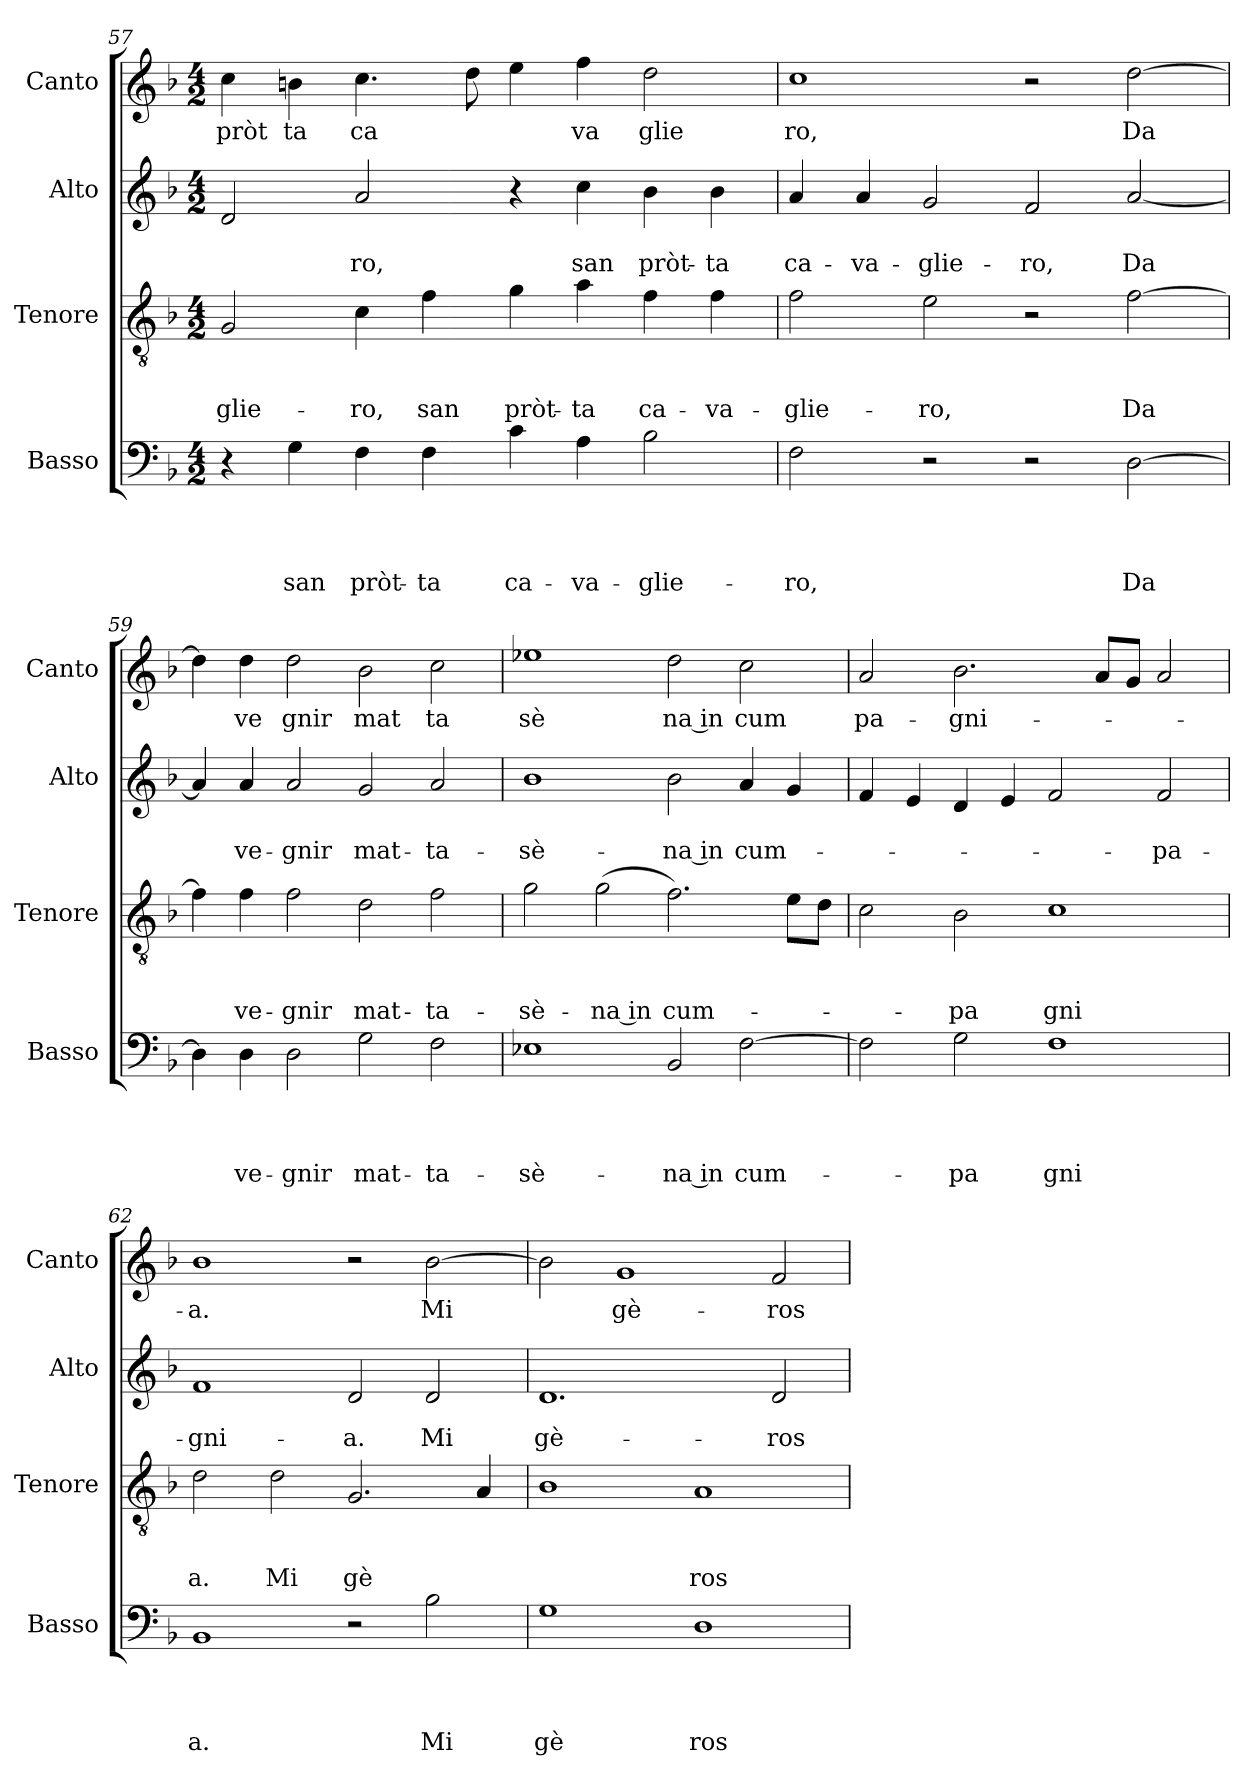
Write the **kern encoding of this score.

**kern	**text	**text	**text	**text	**kern	**text	**text	**text	**kern	**text	**text	**kern	**text
*part4	*part4	*part4	*part4	*part4	*part3	*part3	*part3	*part3	*part2	*part2	*part2	*part1	*part1
*staff4	*staff4	*staff4	*staff4	*staff4	*staff3	*staff3	*staff3	*staff3	*staff2	*staff2	*staff2	*staff1	*staff1
*I"Basso	*	*	*	*	*I"Tenore	*	*	*	*I"Alto	*	*	*I"Canto	*
*I'Basso	*	*	*	*	*I'Tenore	*	*	*	*I'Alto	*	*	*I'Canto	*
*clefF4	*	*	*	*	*clefGv2	*	*	*	*clefG2	*	*	*clefG2	*
*k[b-]	*	*	*	*	*k[b-]	*	*	*	*k[b-]	*	*	*k[b-]	*
*F:	*	*	*	*	*F:	*	*	*	*F:	*	*	*F:	*
*M4/2	*	*	*	*	*M4/2	*	*	*	*M4/2	*	*	*M4/2	*
=57	=57	=57	=57	=57	=57	=57	=57	=57	=57	=57	=57	=57	=57
!	!	!	!	!	!	!	!	!LO:LY:b	!	!	!	!	!LO:LY:b
4r	.	.	.	.	2G/	.	.	-glie-	2d/	.	.	4cc\	pròt
!	!	!	!	!LO:LY:b	!	!	!	!	!	!	!	!	!LO:LY:b
4G\	.	.	.	san	.	.	.	.	.	.	.	4bn\	ta
!	!	!	!	!LO:LY:b	!	!	!	!LO:LY:b	!	!	!LO:LY:b	!	!LO:LY:b
4F\	.	.	.	pròt-	4c\	.	.	-ro,	2a/	.	-ro,	4.cc\	ca
!	!	!	!	!LO:LY:b	!	!	!	!LO:LY:b	!	!	!	!	!
4F\	.	.	.	-ta	4f\	.	.	san	.	.	.	.	.
.	.	.	.	.	.	.	.	.	.	.	.	8dd\	.
!	!	!	!	!LO:LY:b	!	!	!	!LO:LY:b	!	!	!	!	!
4c\	.	.	.	ca-	4g\	.	.	pròt-	4r	.	.	4ee\	.
!	!	!	!	!LO:LY:b	!	!	!	!LO:LY:b	!	!	!LO:LY:b	!	!LO:LY:b
4A\	.	.	.	-va-	4a\	.	.	-ta	4cc\	.	san	4ff\	va
!	!	!	!	!LO:LY:b	!	!	!	!LO:LY:b	!	!	!LO:LY:b	!	!LO:LY:b
2B-\	.	.	.	-glie-	4f\	.	.	ca-	4b-\	.	pròt-	2dd\	glie
!	!	!	!	!	!	!	!	!LO:LY:b	!	!	!LO:LY:b	!	!
.	.	.	.	.	4f\	.	.	-va-	4b-\	.	-ta	.	.
=58	=58	=58	=58	=58	=58	=58	=58	=58	=58	=58	=58	=58	=58
!	!	!	!	!LO:LY:b	!	!	!	!LO:LY:b	!	!	!LO:LY:b	!	!LO:LY:b
2F\	.	.	.	-ro,	2f\	.	.	-glie-	4a/	.	ca-	1cc	ro,
!	!	!	!	!	!	!	!	!	!	!	!LO:LY:b	!	!
.	.	.	.	.	.	.	.	.	4a/	.	-va-	.	.
!	!	!	!	!	!	!	!	!LO:LY:b	!	!	!LO:LY:b	!	!
2r	.	.	.	.	2e\	.	.	-ro,	2g/	.	-glie-	.	.
!	!	!	!	!	!	!	!	!	!	!	!LO:LY:b	!	!
2r	.	.	.	.	2r	.	.	.	2f/	.	-ro,	2r	.
!	!	!	!	!LO:LY:b	!	!	!	!LO:LY:b	!	!	!LO:LY:b	!	!LO:LY:b
[>2D\	.	.	.	Da	[>2f\	.	.	Da	[<2a/	.	Da	[>2dd\	Da
=59	=59	=59	=59	=59	=59	=59	=59	=59	=59	=59	=59	=59	=59
4D\]	.	.	.	.	4f\]	.	.	.	4a/]	.	.	4dd\]	.
!	!	!	!	!LO:LY:b	!	!	!	!LO:LY:b	!	!	!LO:LY:b	!	!LO:LY:b
4D\	.	.	.	ve-	4f\	.	.	ve-	4a/	.	ve-	4dd\	ve
!	!	!	!	!LO:LY:b	!	!	!	!LO:LY:b	!	!	!LO:LY:b	!	!LO:LY:b
2D\	.	.	.	-gnir	2f\	.	.	-gnir	2a/	.	-gnir	2dd\	gnir
!	!	!	!	!LO:LY:b	!	!	!	!LO:LY:b	!	!	!LO:LY:b	!	!LO:LY:b
2G\	.	.	.	mat-	2d\	.	.	mat-	2g/	.	mat-	2b-\	mat
!	!	!	!	!LO:LY:b	!	!	!	!LO:LY:b	!	!	!LO:LY:b	!	!LO:LY:b
2F\	.	.	.	-ta-	2f\	.	.	-ta-	2a/	.	-ta-	2cc\	ta
=60	=60	=60	=60	=60	=60	=60	=60	=60	=60	=60	=60	=60	=60
!	!	!	!	!LO:LY:b	!	!	!	!LO:LY:b	!	!	!LO:LY:b	!	!LO:LY:b
1E-X	.	.	.	-sè-	2g\	.	.	-sè-	1b-	.	-sè-	1ee-	sè
!	!	!	!	!	!	!	!	!LO:LY:b:rj	!	!	!	!	!
.	.	.	.	.	(<2g\	.	.	-na in	.	.	.	.	.
!	!	!	!	!LO:LY:b:rj	!	!	!	!LO:LY:b	!	!	!LO:LY:b:rj	!	!LO:LY:b:rj
2BB-/	.	.	.	-na in	(2.f\)	.	.	cum-	2b-\	.	-na in	2dd\	na in
!	!	!	!	!LO:LY:b	!	!	!	!	!	!	!LO:LY:b	!	!LO:LY:b
[<2F\	.	.	.	cum-	.	.	.	.	4a/	.	cum-	2cc\	cum
.	.	.	.	.	8e\L	.	.	.	4g/	.	.	.	.
.	.	.	.	.	8d\J	.	.	.	.	.	.	.	.
!!LO:LB:g=z
=61	=61	=61	=61	=61	=61	=61	=61	=61	=61	=61	=61	=61	=61
!	!	!	!	!	!	!	!	!	!	!	!	!	!LO:LY:b
2F\]	.	.	.	.	2c\	.	.	.	4f/	.	.	2a/	pa-
.	.	.	.	.	.	.	.	.	4e/	.	.	.	.
!	!	!	!	!LO:LY:b	!	!	!	!LO:LY:b	!	!	!	!	!LO:LY:b
2G\	.	.	.	-pa	2B-\	.	.	-pa	4d/	.	.	2.b-\	-gni-
.	.	.	.	.	.	.	.	.	4e/	.	.	.	.
!	!	!	!	!LO:LY:b	!	!	!	!LO:LY:b	!	!	!	!	!
1F	.	.	.	gni	1c	.	.	gni	2f/	.	.	.	.
.	.	.	.	.	.	.	.	.	.	.	.	8a/L	.
.	.	.	.	.	.	.	.	.	.	.	.	8g/J	.
!	!	!	!	!	!	!	!	!	!	!	!LO:LY:b	!	!
.	.	.	.	.	.	.	.	.	2f/	.	-pa-	2a/	.
=62	=62	=62	=62	=62	=62	=62	=62	=62	=62	=62	=62	=62	=62
!	!	!	!	!LO:LY:b	!	!	!	!LO:LY:b	!	!	!LO:LY:b	!	!LO:LY:b
1BB-	.	.	.	a.	2d\	.	.	a.	1f	.	-gni-	1b-	-a.
!	!	!	!	!	!	!	!	!LO:LY:b	!	!	!	!	!
.	.	.	.	.	2d\	.	.	Mi	.	.	.	.	.
!	!	!	!	!	!	!	!	!LO:LY:b	!	!	!LO:LY:b	!	!
2r	.	.	.	.	2.G/	.	.	gè	2d/	.	-a.	2r	.
!	!	!	!	!LO:LY:b	!	!	!	!	!	!	!LO:LY:b	!	!LO:LY:b
2B-\	.	.	.	Mi	.	.	.	.	2d/	.	Mi	[>2b-\	Mi
.	.	.	.	.	4A/	.	.	.	.	.	.	.	.
=63	=63	=63	=63	=63	=63	=63	=63	=63	=63	=63	=63	=63	=63
!	!	!	!	!LO:LY:b	!	!	!	!	!	!	!LO:LY:b	!	!
1G	.	.	.	gè	1B-	.	.	.	1.d	.	gè-	2b-\]	.
!	!	!	!	!	!	!	!	!	!	!	!	!	!LO:LY:b
.	.	.	.	.	.	.	.	.	.	.	.	1g	gè-
!	!	!	!	!LO:LY:b	!	!	!	!LO:LY:b	!	!	!	!	!
1D	.	.	.	ros	1A	.	.	ros	.	.	.	.	.
!	!	!	!	!	!	!	!	!	!	!	!LO:LY:b	!	!LO:LY:b
.	.	.	.	.	.	.	.	.	2d/	.	-ros	2f/	-ros
=	=	=	=	=	=	=	=	=	=	=	=	=	=
*-	*-	*-	*-	*-	*-	*-	*-	*-	*-	*-	*-	*-	*-
